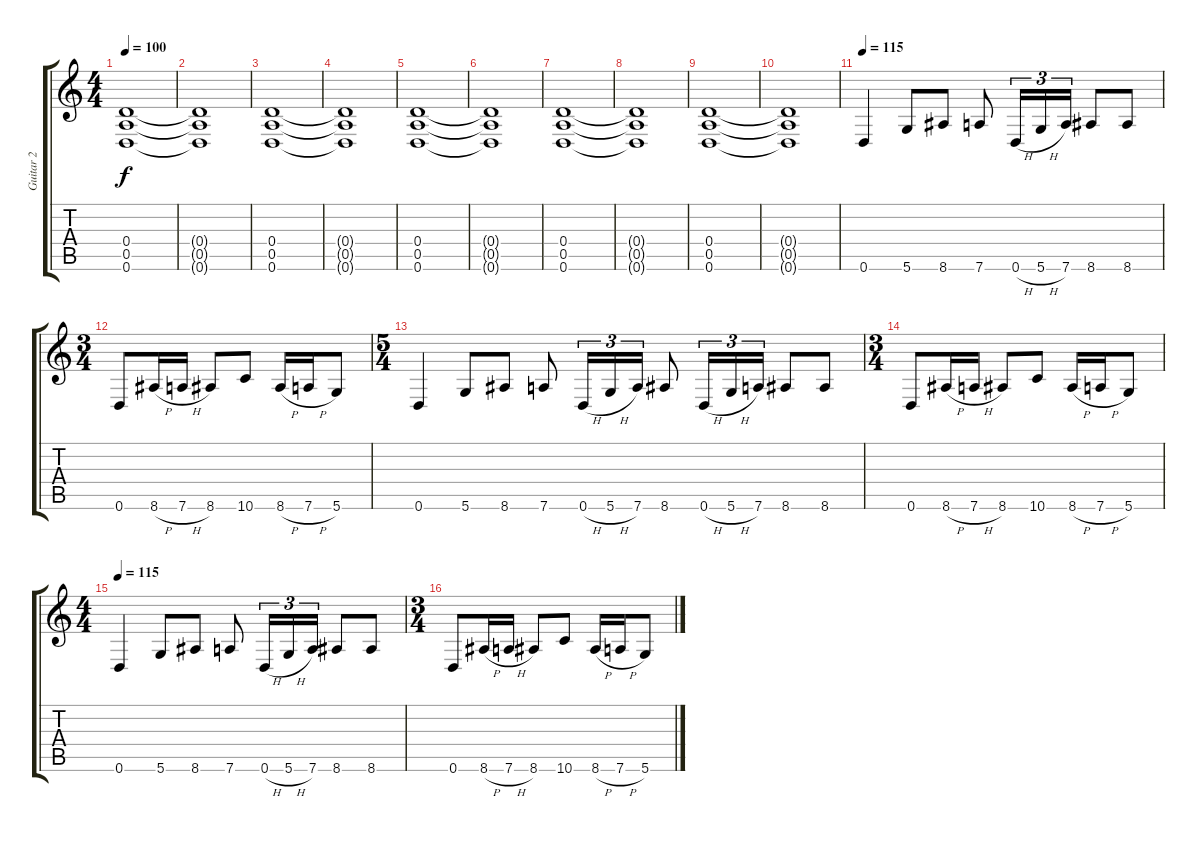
\track ("Guitar 2" "Guitar 2") {instrument electricguitarclean}
\staff {score tabs}
\tuning (E4 B3 G3 D3 A2 D2) {hide}
\ts (4 4)
\tempo 100
\clef g2
\ks c
(0.4 0.5 0.6).1{dy f balance 16} |
(0.4{t} 0.5{t} 0.6{t}).1 |
(0.4 0.5 0.6).1{balance 0} |
(0.4{t} 0.5{t} 0.6{t}).1 |
(0.4 0.5 0.6).1{balance 16} |
(0.4{t} 0.5{t} 0.6{t}).1 |
(0.4 0.5 0.6).1{balance 0} |
(0.4{t} 0.5{t} 0.6{t}).1 |
(0.4 0.5 0.6).1{balance 16} |
(0.4{t} 0.5{t} 0.6{t}).1 |
\tempo 115
0.6.4{balance 16 instrument distortionguitar} 5.6.8 8.6.8 7.6.8 0.6{h}.16{tu (3 2)} 5.6{h}.16{tu (3 2)} 7.6.16{tu (3 2)} 8.6.8 8.6.8 |
\ts (3 4)
0.6.8 8.6{h}.16 7.6{h}.16 8.6.8 10.6.8 8.6{h}.16 7.6{h}.16 5.6.8 |
\ts (5 4)
0.6.4 5.6.8 8.6.8 7.6.8 0.6{h}.16{tu (3 2)} 5.6{h}.16{tu (3 2)} 7.6.16{tu (3 2)} 8.6.8 0.6{h}.16{tu (3 2)} 5.6{h}.16{tu (3 2)} 7.6.16{tu (3 2)} 8.6.8 8.6.8 |
\ts (3 4)
0.6.8 8.6{h}.16 7.6{h}.16 8.6.8 10.6.8 8.6{h}.16 7.6{h}.16 5.6.8 |
\ts (4 4)
\tempo 115
0.6.4{balance 16 instrument distortionguitar} 5.6.8 8.6.8 7.6.8 0.6{h}.16{tu (3 2)} 5.6{h}.16{tu (3 2)} 7.6.16{tu (3 2)} 8.6.8 8.6.8 |
\ts (3 4)
0.6.8 8.6{h}.16 7.6{h}.16 8.6.8 10.6.8 8.6{h}.16 7.6{h}.16 5.6.8
